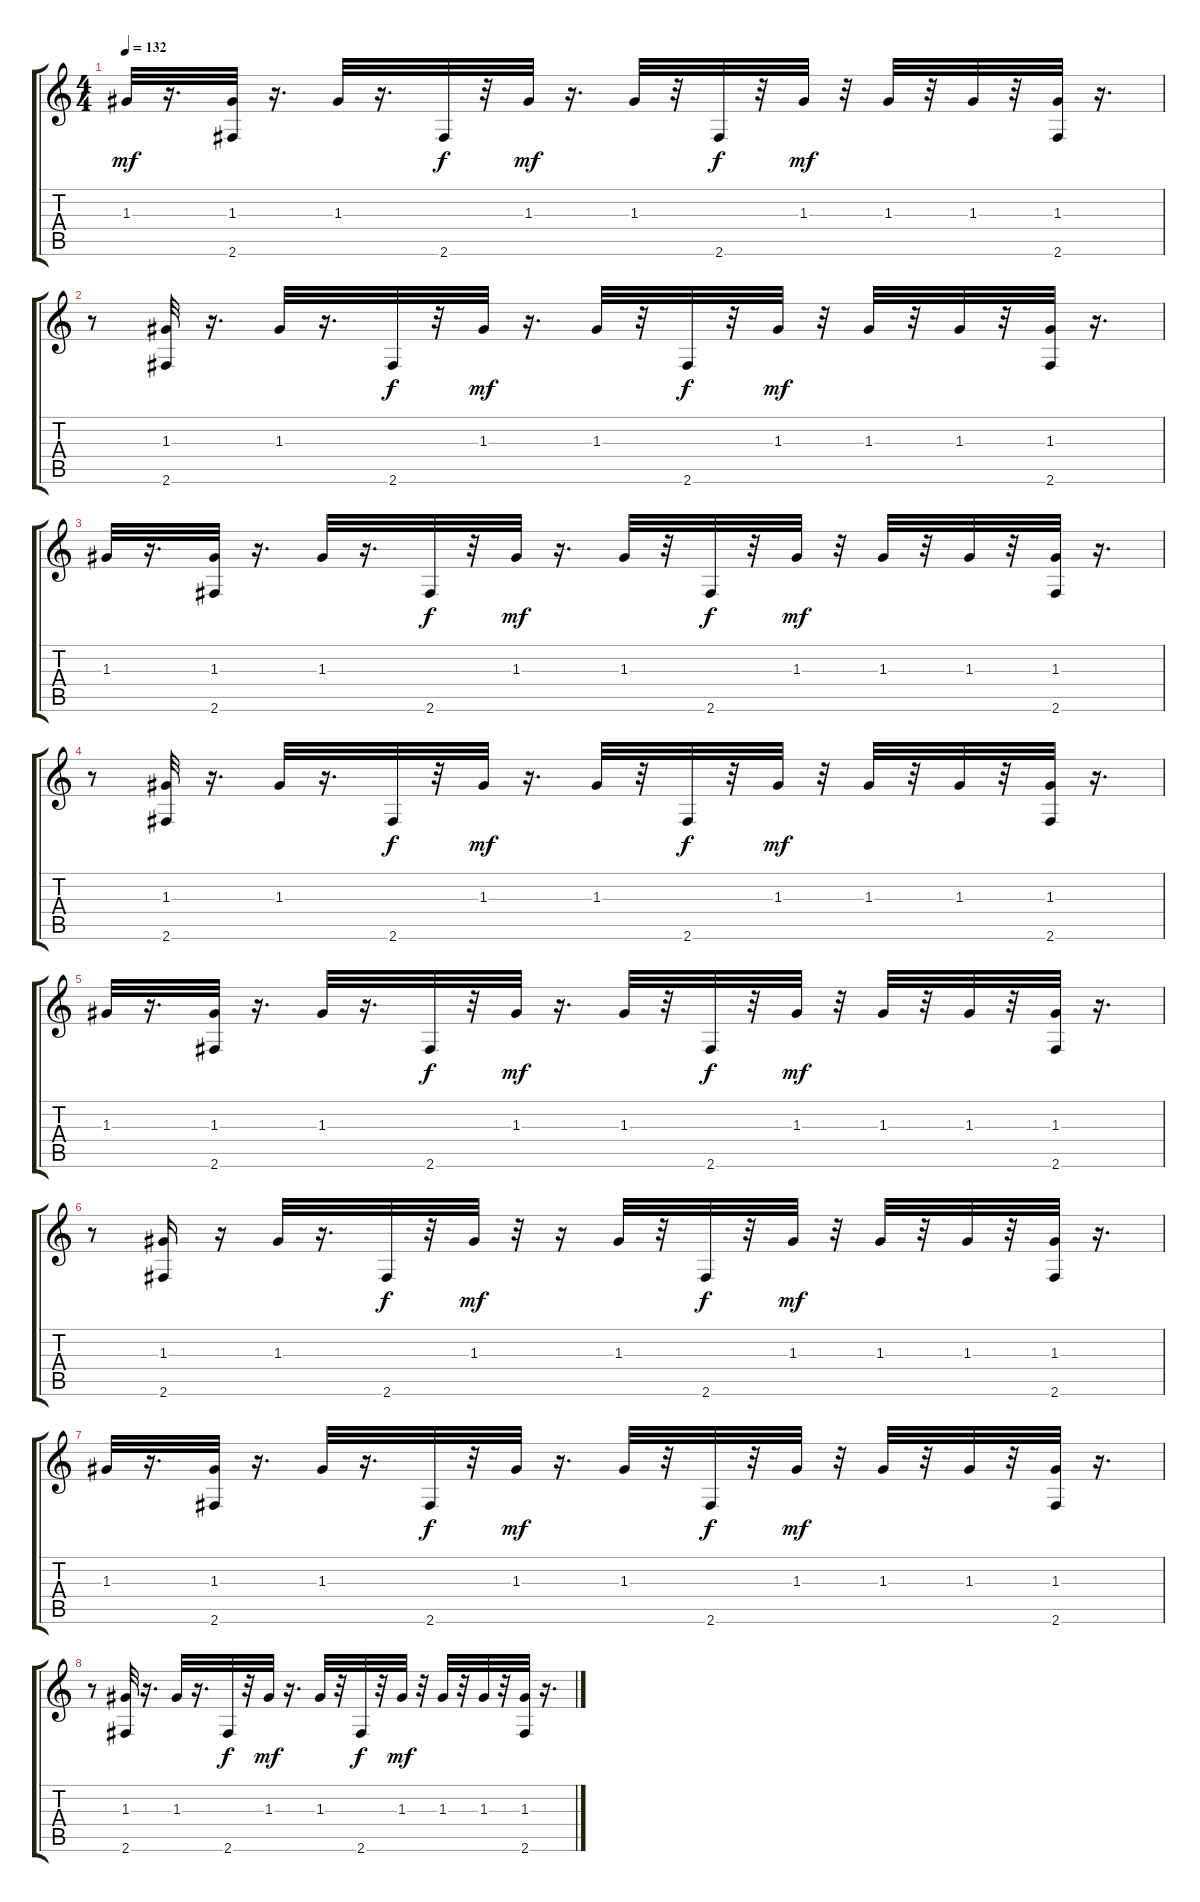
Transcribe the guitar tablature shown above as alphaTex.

\track "" {instrument acousticguitarsteel}
\staff {score tabs}
\tuning (E4 B3 G3 D3 A2 E2) {hide}
\ts (4 4)
\tempo 132
\clef g2
\ks c
1.3.32{dy mf} r.16{d} (1.3 2.6).32 r.16{d} 1.3.32 r.16{d} 2.6.32{dy f} r.32 1.3.32{dy mf} r.16{d} 1.3.32 r.32 2.6.32{dy f} r.32 1.3.32{dy mf} r.32 1.3.32 r.32 1.3.32 r.32 (1.3 2.6).32 r.16{d} |
r.8 (1.3 2.6).32 r.16{d} 1.3.32 r.16{d} 2.6.32{dy f} r.32 1.3.32{dy mf} r.16{d} 1.3.32 r.32 2.6.32{dy f} r.32 1.3.32{dy mf} r.32 1.3.32 r.32 1.3.32 r.32 (1.3 2.6).32 r.16{d} |
1.3.32 r.16{d} (1.3 2.6).32 r.16{d} 1.3.32 r.16{d} 2.6.32{dy f} r.32 1.3.32{dy mf} r.16{d} 1.3.32 r.32 2.6.32{dy f} r.32 1.3.32{dy mf} r.32 1.3.32 r.32 1.3.32 r.32 (1.3 2.6).32 r.16{d} |
r.8 (1.3 2.6).32 r.16{d} 1.3.32 r.16{d} 2.6.32{dy f} r.32 1.3.32{dy mf} r.16{d} 1.3.32 r.32 2.6.32{dy f} r.32 1.3.32{dy mf} r.32 1.3.32 r.32 1.3.32 r.32 (1.3 2.6).32 r.16{d} |
1.3.32 r.16{d} (1.3 2.6).32 r.16{d} 1.3.32 r.16{d} 2.6.32{dy f} r.32 1.3.32{dy mf} r.16{d} 1.3.32 r.32 2.6.32{dy f} r.32 1.3.32{dy mf} r.32 1.3.32 r.32 1.3.32 r.32 (1.3 2.6).32 r.16{d} |
r.8 (1.3 2.6).16 r.16 1.3.32 r.16{d} 2.6.32{dy f} r.32 1.3.32{dy mf} r.32 r.16 1.3.32 r.32 2.6.32{dy f} r.32 1.3.32{dy mf} r.32 1.3.32 r.32 1.3.32 r.32 (1.3 2.6).32 r.16{d} |
1.3.32 r.16{d} (1.3 2.6).32 r.16{d} 1.3.32 r.16{d} 2.6.32{dy f} r.32 1.3.32{dy mf} r.16{d} 1.3.32 r.32 2.6.32{dy f} r.32 1.3.32{dy mf} r.32 1.3.32 r.32 1.3.32 r.32 (1.3 2.6).32 r.16{d} |
r.8 (1.3 2.6).32 r.16{d} 1.3.32 r.16{d} 2.6.32{dy f} r.32 1.3.32{dy mf} r.16{d} 1.3.32 r.32 2.6.32{dy f} r.32 1.3.32{dy mf} r.32 1.3.32 r.32 1.3.32 r.32 (1.3 2.6).32 r.16{d}
